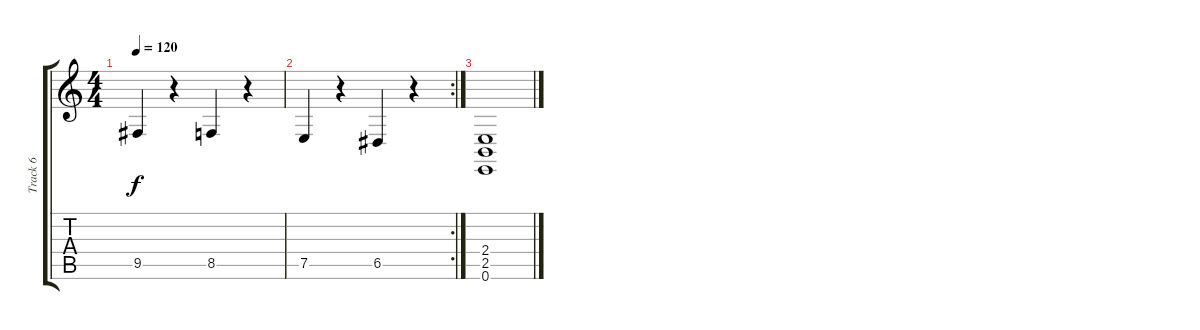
\track ("Track 6" "Track 6") {instrument fx7echoes}
\staff {score tabs}
\tuning (E4 B3 G3 D3 A2 E2) {hide}
\ts (4 4)
\tempo 120
\clef g2
\ks c
9.5.4{dy f} r.4 8.5.4 r.4 |
\rc 2
7.5.4 r.4 6.5.4 r.4 |
(2.4 2.5 0.6).1
